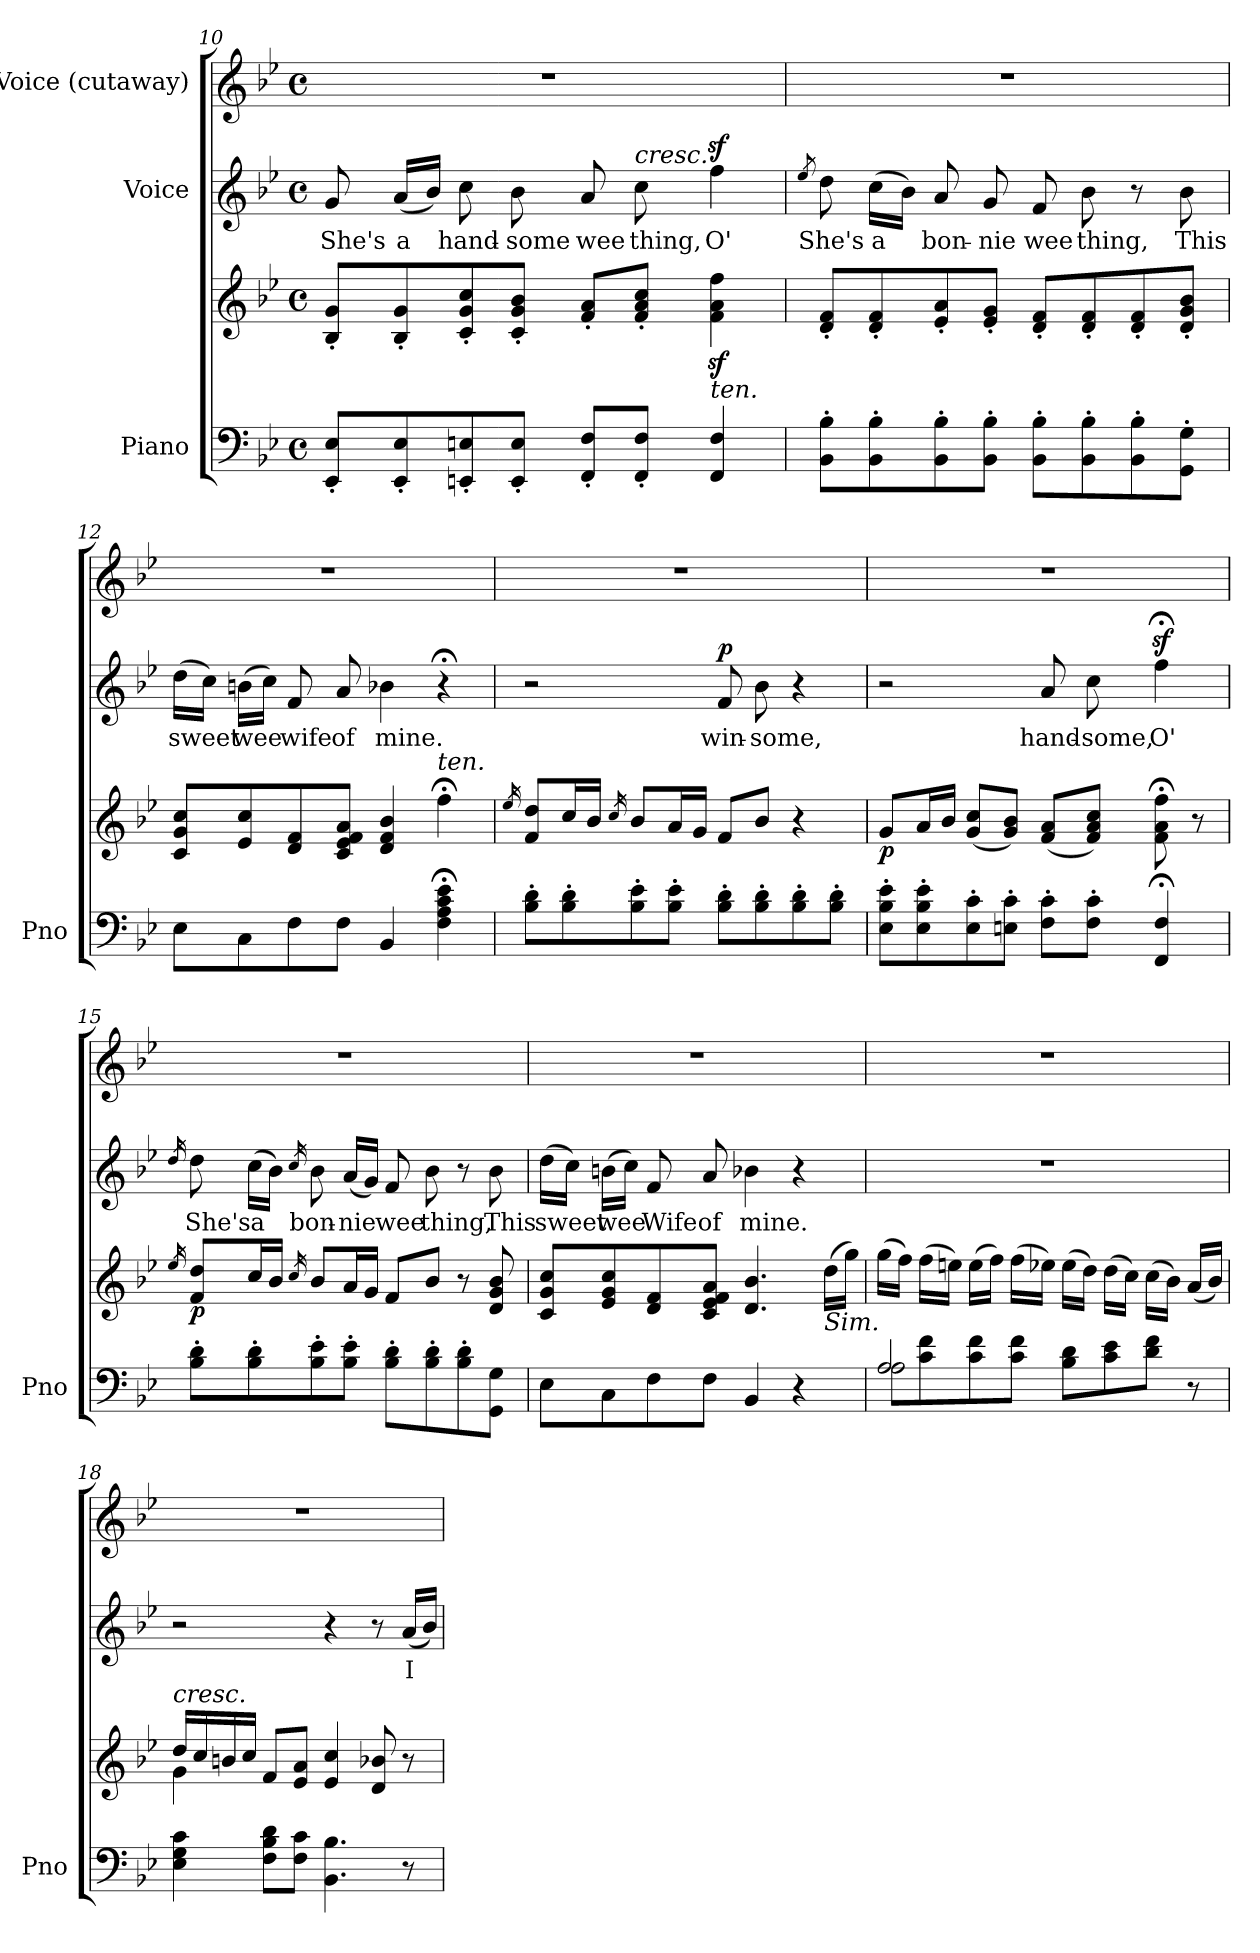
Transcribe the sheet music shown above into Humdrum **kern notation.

**kern	**kern	**dynam	**kern	**text	**dynam	**kern
*part3	*part3	*part3	*part2	*part2	*part2	*part1
*staff4	*staff3	*staff3/4	*staff2	*staff2	*staff2	*staff1
*I"Piano	*	*	*I"Voice	*	*	*I"Voice (cutaway)
*I'Pno	*	*	*	*	*	*
*clefF4	*clefG2	*	*clefG2	*	*	*clefG2
*k[b-e-]	*k[b-e-]	*	*k[b-e-]	*	*	*k[b-e-]
*M4/4	*M4/4	*	*M4/4	*	*	*M4/4
*met(c)	*met(c)	*	*met(c)	*	*	*met(c)
=10	=10	=10	=10	=10	=10	=10
8EE-/' 8E-/'L	8B-/' 8g/'L	.	8g/	She's	.	1r
8EE-/' 8E-/'	8B-/' 8g/'	.	(16a/LL	a	.	.
.	.	.	16b-/JJ)	.	.	.
8EEn/' 8En/'	8c/' 8g/' 8cc/'	.	8cc\	hand-	.	.
8EE/' 8E/'J	8c/' 8g/' 8b-/'J	.	8b-\	-some	.	.
8FF/' 8F/'L	8f/' 8a/'L	.	8a/	wee	.	.
!	!	!	!LO:TX:a:i:t=cresc.	!	!	!
8FF/' 8F/'J	8f/' 8a/' 8cc/'J	.	8cc\	thing,	.	.
!LO:TX:i:t=ten.	!	!	!	!	!	!
4FF/ 4F/	4f\z> 4a\z> 4ff\z>	.	4ffz>\	O'	.	.
=11	=11	=11	=11	=11	=11	=11
.	.	.	8qee-/	.	.	.
8BB-\' 8B-\'L	8d/' 8f/'L	.	8dd\	She's	.	1r
8BB-\' 8B-\'	8d/' 8f/'	.	(16cc\LL	a	.	.
.	.	.	16b-\JJ)	.	.	.
8BB-\' 8B-\'	8e-/' 8a/'	.	8a/	bon-	.	.
8BB-\' 8B-\'J	8e-/' 8g/'J	.	8g/	-nie	.	.
8BB-\' 8B-\'L	8d/' 8f/'L	.	8f/	wee	.	.
8BB-\' 8B-\'	8d/' 8f/'	.	8b-\	thing,	.	.
8BB-\' 8B-\'	8d/' 8f/'	.	8r	.	.	.
8GG\' 8G\'J	8d/' 8g/' 8b-/'J	.	8b-\	This	.	.
=12	=12	=12	=12	=12	=12	=12
8E-\L	8c/ 8g/ 8cc/L	.	(16dd\LL	sweet	.	1r
.	.	.	16cc\JJ)	.	.	.
8C\	8e-/ 8cc/	.	(16bn\LL	wee	.	.
.	.	.	16cc\JJ)	.	.	.
8F\	8d/ 8f/	.	8f/	wife	.	.
8F\J	8c/ 8e-/ 8f/ 8a/J	.	8a/	of	.	.
4BB-/	4d/ 4f/ 4b-/	.	4b-j\	mine.	.	.
!	!LO:TX:i:t=ten.	!	!	!	!	!
4F\;< 4A\;< 4c\;< 4e-\;<	4ff;<\	.	4r;<	.	.	.
=13	=13	=13	=13	=13	=13	=13
.	16qee-/	.	.	.	.	.
8B-\' 8d\'L	8f/ 8dd/L	.	2r	.	.	1r
8B-\' 8d\'	16cc/L	.	.	.	.	.
.	16b-/JJ	.	.	.	.	.
.	16qcc/	.	.	.	.	.
8B-\' 8e-\'	8b-/L	.	.	.	.	.
8B-\' 8e-\'J	16a/L	.	.	.	.	.
.	16g/JJ	.	.	.	.	.
!	!	!	!	!	!LO:DY:a	!
8B-\' 8d\'L	8f/L	.	8f/	win-	p	.
8B-\' 8d\'	8b-/J	.	8b-\	-some,	.	.
8B-\' 8d\'	4r	.	4r	.	.	.
8B-\' 8d\'J	.	.	.	.	.	.
=14	=14	=14	=14	=14	=14	=14
!	!	!LO:DY:b	!	!	!	!
8E-\' 8B-\' 8e-\'L	8g/L	p	2r	.	.	1r
8E-\' 8B-\' 8e-\'	16a/L	.	.	.	.	.
.	16b-/JJ	.	.	.	.	.
8E-\' 8c\'	(8g/ 8cc/L	.	.	.	.	.
8En\' 8c\'J	8g/ 8b-/J)	.	.	.	.	.
8F\' 8c\'L	(8f/ 8a/L	.	8a/	hand-	.	.
8F\' 8c\'J	8f/ 8a/ 8cc/J)	.	8cc\	-some,	.	.
4FF/;< 4F/;<	8f\;< 8a\;< 8ff\;<	.	4ffz>;<\	O'	.	.
.	8r	.	.	.	.	.
=15	=15	=15	=15	=15	=15	=15
.	16qee-/	.	16qdd/	.	.	.
!	!	!LO:DY:b	!	!	!	!
8B-\' 8d\'L	8f/ 8dd/L	p	8dd\	She's	.	1r
8B-\' 8d\'	16cc/L	.	(16cc\LL	a	.	.
.	16b-/JJ	.	16b-\JJ)	.	.	.
.	16qcc/	.	16qcc/	.	.	.
8B-\' 8e-\'	8b-/L	.	8b-\	bon-	.	.
8B-\' 8e-\'J	16a/L	.	(16a/LL	-nie	.	.
.	16g/JJ	.	16g/JJ)	.	.	.
8B-\' 8d\'L	8f/L	.	8f/	wee	.	.
8B-\' 8d\'	8b-/J	.	8b-\	thing,	.	.
8B-\' 8d\'	8r	.	8r	.	.	.
8GG\ 8G\J	8d/ 8g/ 8b-/	.	8b-\	This	.	.
=16	=16	=16	=16	=16	=16	=16
8E-\L	8c/ 8g/ 8cc/L	.	(16dd\LL	sweet	.	1r
.	.	.	16cc\JJ)	.	.	.
8C\	8e-/ 8g/ 8cc/	.	(16bn\LL	wee	.	.
.	.	.	16cc\JJ)	.	.	.
8F\	8d/ 8f/	.	8f/	Wife	.	.
8F\J	8c/ 8e-/ 8f/ 8a/J	.	8a/	of	.	.
4BB-/	4.d/ 4.b-/	.	4b-X\	mine.	.	.
4r	.	.	4r	.	.	.
!	!LO:TX:b:i:t=Sim.	!	!	!	!	!
.	(16dd\LL	.	.	.	.	.
.	16gg\JJ)	.	.	.	.	.
=17	=17	=17	=17	=17	=17	=17
*^	*	*	*	*	*	*
!	!LO:N:head=open	!	!	!	!	!	!
2A/	8A\L	(16gg\LL	.	1r	.	.	1r
!	!	!	!LO:DY:a	!	!	!	!
.	.	16ff\JJ)	other-dynamics	.	.	.	.
.	8c\ 8f\	(16ff\LL	.	.	.	.	.
.	.	16een\JJ)	.	.	.	.	.
.	8c\ 8f\	(16ee\LL	.	.	.	.	.
.	.	16ff\JJ)	.	.	.	.	.
.	8c\ 8f\J	(16ff\LL	.	.	.	.	.
.	.	16ee-X\JJ)	.	.	.	.	.
2ryy	8B-\ 8d\L	(16ee-\LL	.	.	.	.	.
.	.	16dd\JJ)	.	.	.	.	.
.	8c\ 8e-\	(16dd\LL	.	.	.	.	.
.	.	16cc\JJ)	.	.	.	.	.
.	8d\ 8f\J	(16cc\LL	.	.	.	.	.
.	.	16b-\JJ)	.	.	.	.	.
.	8r	(16a/LL	.	.	.	.	.
.	.	16b-/JJ)	.	.	.	.	.
*v	*v	*	*	*	*	*	*
=18	=18	=18	=18	=18	=18	=18
*	*^	*	*	*	*	*
!	!LO:TX:a:i:t=cresc.	!	!	!	!	!	!
4E-\ 4G\ 4c\	16dd/LL	4g\	.	2r	.	.	1r
.	16cc/	.	.	.	.	.	.
.	16bn/	.	.	.	.	.	.
.	16cc/JJ	.	.	.	.	.	.
8F\ 8B-\ 8d\L	8f/L	2.ryy	.	.	.	.	.
8F\ 8c\J	8e-/ 8a/J	.	.	.	.	.	.
4.BB-\ 4.B-\	4e-/ 4cc/	.	.	4r	.	.	.
.	8d/ 8b-X/	.	.	8r	.	.	.
8r	8r	.	.	(16a/LL	I	.	.
.	.	.	.	16b-/JJ)	.	.	.
*	*v	*v	*	*	*	*	*
=	=	=	=	=	=	=
*-	*-	*-	*-	*-	*-	*-
